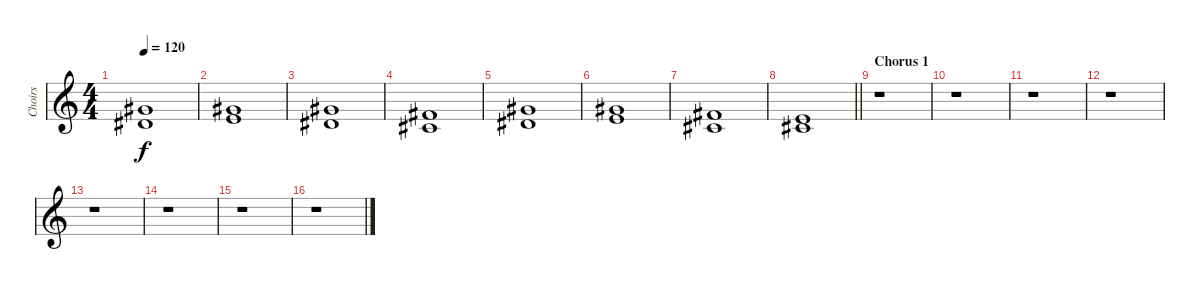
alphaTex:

\track ("Choirs" "Choirs") {instrument choiraahs}
\staff {score}
\tuning (Eb4 Bb3 Gb3 Db3 Ab2 Eb2) {hide}
\ts (4 4)
\tempo 120
\clef g2
\ks c
(10.2 9.3).1{dy f} |
(10.2 10.3).1 |
(10.2 9.3).1 |
(8.2 7.3).1 |
(10.2 9.3).1 |
(10.2 10.3).1 |
(8.2 7.3).1 |
\barLineRight lightlight
(6.2 7.3).1 |
\section ("" "Chorus 1")
r.1 |
r.1 |
r.1 |
r.1 |
r.1 |
r.1 |
r.1 |
r.1
